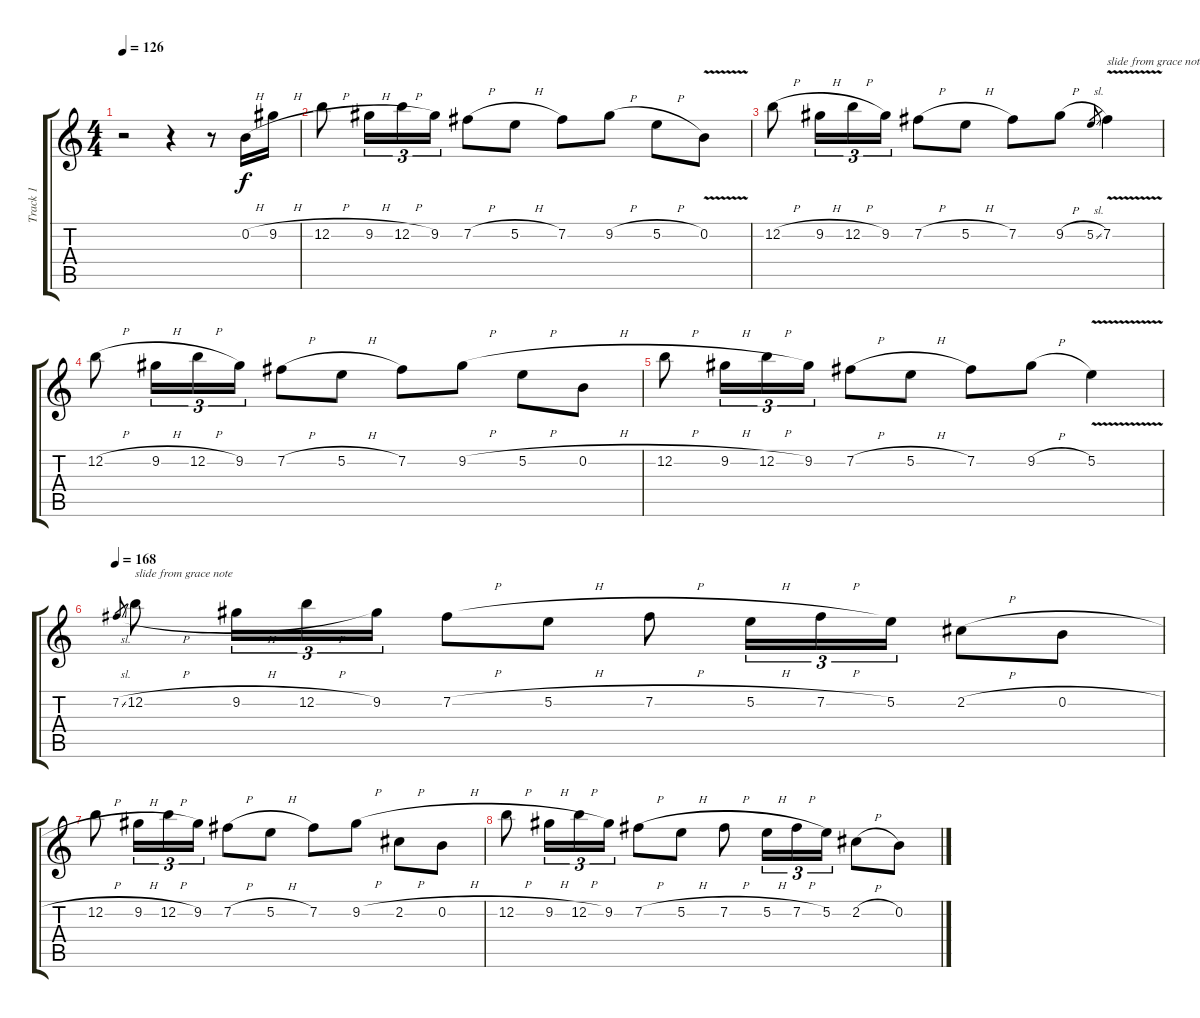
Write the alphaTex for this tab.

\track ("Track 1" "Track 1") {instrument distortionguitar}
\staff {score tabs}
\tuning (E4 B3 G3 D3 A2 E2) {hide}
\ts (4 4)
\tempo 126
\clef g2
\ks c
r.2{dy f instrument distortionguitar} r.4 r.8 0.2{h}.16 9.2{h}.16 |
12.2{h}.8 9.2{h}.16{tu (3 2)} 12.2{h}.16{tu (3 2)} 9.2.16{tu (3 2)} 7.2{h}.8 5.2{h}.8 7.2.8 9.2{h}.8 5.2{h}.8 0.2{v}.8 |
12.2{h}.8 9.2{h}.16{tu (3 2)} 12.2{h}.16{tu (3 2)} 9.2.16{tu (3 2)} 7.2{h}.8 5.2{h}.8 7.2.8 9.2{h}.8 5.2{sl}.8{gr} 7.2{v}.4{txt "slide from grace note"} |
12.2{h}.8 9.2{h}.16{tu (3 2)} 12.2{h}.16{tu (3 2)} 9.2.16{tu (3 2)} 7.2{h}.8 5.2{h}.8 7.2.8 9.2{h}.8 5.2{h}.8 0.2{h}.8 |
12.2{h}.8 9.2{h}.16{tu (3 2)} 12.2{h}.16{tu (3 2)} 9.2.16{tu (3 2)} 7.2{h}.8 5.2{h}.8 7.2.8 9.2{h}.8 5.2{v}.4 |
\tempo 168
7.2{sl}.8{gr} 12.2{h}.8{txt "slide from grace note"} 9.2{h}.16{tu (3 2)} 12.2{h}.16{tu (3 2)} 9.2.16{tu (3 2)} 7.2{h}.8 5.2{h}.8 7.2{h}.8 5.2{h}.16{tu (3 2)} 7.2{h}.16{tu (3 2)} 5.2.16{tu (3 2)} 2.2{h}.8 0.2{h}.8 |
12.2{h}.8 9.2{h}.16{tu (3 2)} 12.2{h}.16{tu (3 2)} 9.2.16{tu (3 2)} 7.2{h}.8 5.2{h}.8 7.2.8 9.2{h}.8 2.2{h}.8 0.2{h}.8 |
12.2{h}.8 9.2{h}.16{tu (3 2)} 12.2{h}.16{tu (3 2)} 9.2.16{tu (3 2)} 7.2{h}.8 5.2{h}.8 7.2{h}.8 5.2{h}.16{tu (3 2)} 7.2{h}.16{tu (3 2)} 5.2.16{tu (3 2)} 2.2{h}.8 0.2{h}.8
